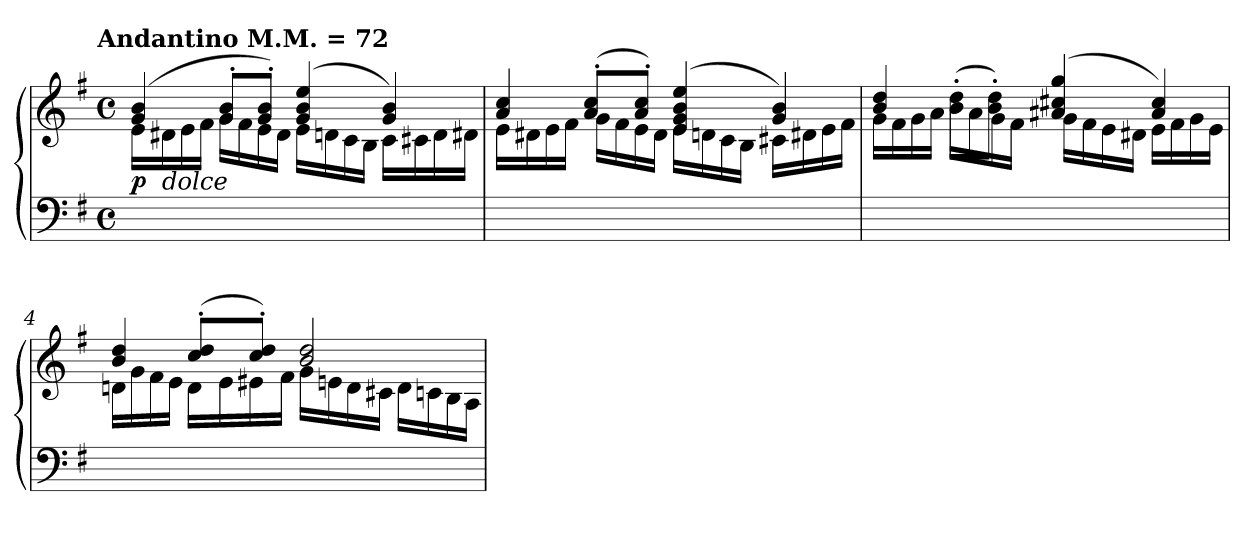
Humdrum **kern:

**kern	**kern	**dynam
*part1	*part1	*part1
*staff2	*staff1	*staff1/2
*clefF4	*clefG2	*
*k[f#]	*k[f#]	*
!!LO:TX:omd:t=Andantino M.M.  = 72
*M4/4	*M4/4	*
*met(c)	*met(c)	*
*MM72	*MM72	*
=1	=1	=1
*	*^	*
!	!	!	!LO:DY:a=2
*^	*	*	*
1ryy	16ryy	(>4g/ 4b/	16e\LL	p
!	!LO:TX:a:i:t=dolce	!	!	!
.	2...ryy	.	16d#X\	.
.	.	.	16e\	.
.	.	.	16f#\JJ	.
.	.	8g'/ 8b'/L	16g\LL	.
.	.	.	16f#\	.
.	.	8g'/ 8b'/J)	16e\	.
.	.	.	16d#\JJ	.
.	.	(>4g/ 4b/ 4ee/	16e\LL	.
.	.	.	16dn\	.
.	.	.	16c\	.
.	.	.	16B\JJ	.
.	.	4g/ 4b/)	16c\LL	.
.	.	.	16c#X\	.
.	.	.	16d\	.
.	.	.	16d#X\JJ	.
*v	*v	*	*	*
=2	=2	=2	=2
1ryy	4a/ 4cc/	16e\LL	.
.	.	16d#X\	.
.	.	16e\	.
.	.	16f#\JJ	.
.	(>8a'/ 8cc'/L	16g\LL	.
.	.	16f#\	.
.	8a'/ 8cc'/J)	16e\	.
.	.	16d#\JJ	.
.	(>4e/ 4g/ 4b/ 4ee/	16e\LL	.
.	.	16dn\	.
.	.	16c\	.
.	.	16B\JJ	.
.	4g/ 4b/)	16c#X\LL	.
.	.	16d#X\	.
.	.	16e\	.
.	.	16f#\JJ	.
!!LO:LB:g=z	!!
=3	=3	=3	=3
1ryy	4b/ 4dd/	16g\LL	.
.	.	16f#\	.
.	.	16g\	.
.	.	16a\JJ	.
.	(>8b'\ 8dd'\L	16b\LL	.
.	.	16a\	.
.	8b'\ 8dd'\J)	16g\	.
.	.	16f#\JJ	.
.	(>4a#X/ 4cc#X/ 4gg/	16g\LL	.
.	.	16f#\	.
.	.	16e\	.
.	.	16d#X\JJ	.
.	4a#/ 4cc#/)	16e\LL	.
.	.	16f#\	.
.	.	16g\	.
.	.	16e\JJ	.
=4	=4	=4	=4
1ryy	4b/ 4dd/	16dn\LL	.
.	.	16g\	.
.	.	16f#\	.
.	.	16e\JJ	.
.	(>8cc'/ 8dd'/L	16d\LL	.
.	.	16e\	.
.	8cc'/ 8dd'/J)	16e#X\	.
.	.	16f#\JJ	.
.	2b/ 2dd/	16g\LL	.
.	.	16en\	.
.	.	16d\	.
.	.	16c#X\JJ	.
.	.	16d\LL	.
.	.	16cn\	.
.	.	16B\	.
.	.	16A\JJ	.
*	*v	*v	*
=	=	=
*-	*-	*-
